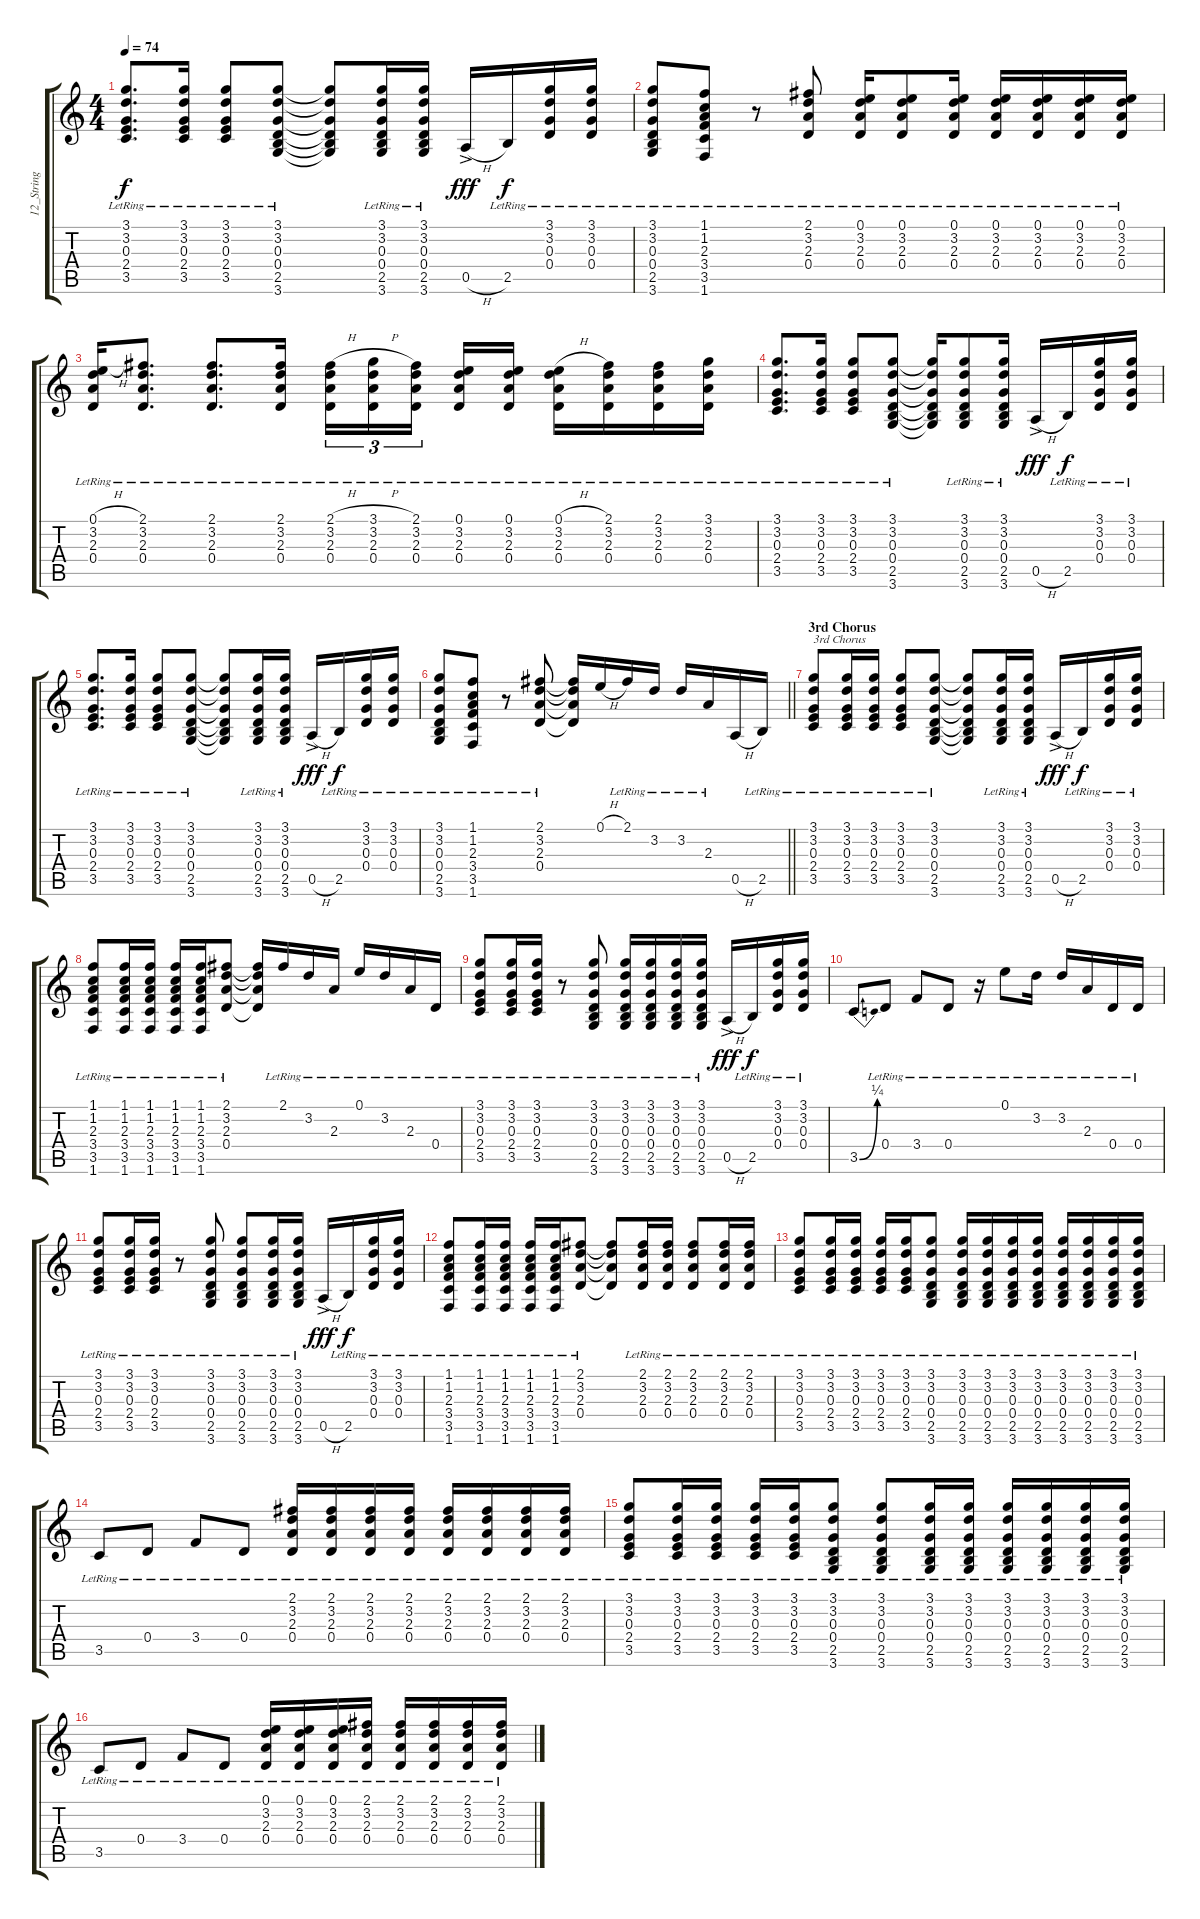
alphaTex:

\track ("12_String" "12_String") {instrument acousticguitarsteel}
\staff {score tabs}
\tuning (E4 B3 G3 D3 A2 E2) {hide}
\ts (4 4)
\tempo 74
\clef g2
\ks c
(3.1{lr} 3.2{lr} 0.3{lr} 2.4{lr} 3.5{lr}).8{d dy f} (3.1{lr} 3.2{lr} 0.3{lr} 2.4{lr} 3.5{lr}).16 (3.1{lr} 3.2{lr} 0.3{lr} 2.4{lr} 3.5{lr}).8 (3.1{lr} 3.2{lr} 0.3{lr} 0.4{lr} 2.5{lr} 3.6{lr}).8 (3.1{t} 3.2{t} 0.3{t} 0.4{t} 2.5{t} 3.6{t}).8 (3.1{lr} 3.2{lr} 0.3{lr} 0.4{lr} 2.5{lr} 3.6{lr}).16 (3.1{lr} 3.2{lr} 0.3{lr} 0.4{lr} 2.5{lr} 3.6{lr}).16 0.5{h ac}.16{dy fff} 2.5{lr}.16{dy f} (3.1{lr} 3.2{lr} 0.3{lr} 0.4{lr}).16 (3.1{lr} 3.2{lr} 0.3{lr} 0.4{lr}).16 |
(3.1{lr} 3.2{lr} 0.3{lr} 0.4{lr} 2.5{lr} 3.6{lr}).8 (1.1{lr} 1.2{lr} 2.3{lr} 3.4{lr} 3.5{lr} 1.6{lr}).8 r.8 (2.1{lr} 3.2{lr} 2.3{lr} 0.4{lr}).8 (0.1{lr} 3.2{lr} 2.3{lr} 0.4{lr}).16 (0.1{lr} 3.2{lr} 2.3{lr} 0.4{lr}).8 (0.1{lr} 3.2{lr} 2.3{lr} 0.4{lr}).16 (0.1{lr} 3.2{lr} 2.3{lr} 0.4{lr}).16 (0.1{lr} 3.2{lr} 2.3{lr} 0.4{lr}).16 (0.1{lr} 3.2{lr} 2.3{lr} 0.4{lr}).16 (0.1{lr} 3.2{lr} 2.3{lr} 0.4{lr}).16 |
(0.1{h} 3.2{lr} 2.3{lr} 0.4{lr}).16 (2.1{lr} 3.2{lr} 2.3{lr} 0.4{lr}).8{d} (2.1{lr} 3.2{lr} 2.3{lr} 0.4{lr}).8{d} (2.1{lr} 3.2{lr} 2.3{lr} 0.4{lr}).16 (2.1{h} 3.2{lr} 2.3{lr} 0.4{lr}).16{tu (3 2)} (3.1{h} 3.2{lr} 2.3{lr} 0.4{lr}).16{tu (3 2)} (2.1{lr} 3.2{lr} 2.3{lr} 0.4{lr}).16{tu (3 2) beam splitsecondary} (0.1{lr} 3.2{lr} 2.3{lr} 0.4{lr}).16 (0.1{lr} 3.2{lr} 2.3{lr} 0.4{lr}).16 (0.1{h} 3.2{lr} 2.3{lr} 0.4{lr}).16 (2.1{lr} 3.2{lr} 2.3{lr} 0.4{lr}).16 (2.1{lr} 3.2{lr} 2.3{lr} 0.4{lr}).16 (3.1{lr} 3.2{lr} 2.3{lr} 0.4{lr}).16 |
(3.1{lr} 3.2{lr} 0.3{lr} 2.4{lr} 3.5{lr}).8{d} (3.1{lr} 3.2{lr} 0.3{lr} 2.4{lr} 3.5{lr}).16 (3.1{lr} 3.2{lr} 0.3{lr} 2.4{lr} 3.5{lr}).8 (3.1{lr} 3.2{lr} 0.3{lr} 0.4{lr} 2.5{lr} 3.6{lr}).8 (3.1{t} 3.2{t} 0.3{t} 0.4{t} 2.5{t} 3.6{t}).16 (3.1{lr} 3.2{lr} 0.3{lr} 0.4{lr} 2.5{lr} 3.6{lr}).8 (3.1{lr} 3.2{lr} 0.3{lr} 0.4{lr} 2.5{lr} 3.6{lr}).16 0.5{h ac}.16{dy fff} 2.5{lr}.16{dy f} (3.1{lr} 3.2{lr} 0.3{lr} 0.4{lr}).16 (3.1{lr} 3.2{lr} 0.3{lr} 0.4{lr}).16 |
(3.1{lr} 3.2{lr} 0.3{lr} 2.4{lr} 3.5{lr}).8{d} (3.1{lr} 3.2{lr} 0.3{lr} 2.4{lr} 3.5{lr}).16 (3.1{lr} 3.2{lr} 0.3{lr} 2.4{lr} 3.5{lr}).8 (3.1{lr} 3.2{lr} 0.3{lr} 0.4{lr} 2.5{lr} 3.6{lr}).8 (3.1{t} 3.2{t} 0.3{t} 0.4{t} 2.5{t} 3.6{t}).8 (3.1{lr} 3.2{lr} 0.3{lr} 0.4{lr} 2.5{lr} 3.6{lr}).16 (3.1{lr} 3.2{lr} 0.3{lr} 0.4{lr} 2.5{lr} 3.6{lr}).16 0.5{h ac}.16{dy fff} 2.5{lr}.16{dy f} (3.1{lr} 3.2{lr} 0.3{lr} 0.4{lr}).16 (3.1{lr} 3.2{lr} 0.3{lr} 0.4{lr}).16 |
\barLineRight lightlight
(3.1{lr} 3.2{lr} 0.3{lr} 0.4{lr} 2.5{lr} 3.6{lr}).8 (1.1{lr} 1.2{lr} 2.3{lr} 3.4{lr} 3.5{lr} 1.6{lr}).8 r.8 (2.1{lr} 3.2{lr} 2.3{lr} 0.4{lr}).8 (2.1{t} 3.2{t} 2.3{t} 0.4{t}).16 0.1{h}.16 2.1{lr}.16 3.2{lr}.16 3.2{lr}.16 2.3{lr}.16 0.5{h}.16 2.5{lr}.16 |
\section ("" "3rd Chorus")
(3.1{lr} 3.2{lr} 0.3{lr} 2.4{lr} 3.5{lr}).8{txt "3rd Chorus"} (3.1{lr} 3.2{lr} 0.3{lr} 2.4{lr} 3.5{lr}).16 (3.1{lr} 3.2{lr} 0.3{lr} 2.4{lr} 3.5{lr}).16 (3.1{lr} 3.2{lr} 0.3{lr} 2.4{lr} 3.5{lr}).8 (3.1{lr} 3.2{lr} 0.3{lr} 0.4{lr} 2.5{lr} 3.6{lr}).8 (3.1{t} 3.2{t} 0.3{t} 0.4{t} 2.5{t} 3.6{t}).8 (3.1{lr} 3.2{lr} 0.3{lr} 0.4{lr} 2.5{lr} 3.6{lr}).16 (3.1{lr} 3.2{lr} 0.3{lr} 0.4{lr} 2.5{lr} 3.6{lr}).16 0.5{h ac}.16{dy fff} 2.5{lr}.16{dy f} (3.1{lr} 3.2{lr} 0.3{lr} 0.4{lr}).16 (3.1{lr} 3.2{lr} 0.3{lr} 0.4{lr}).16 |
(1.1{lr} 1.2{lr} 2.3{lr} 3.4{lr} 3.5{lr} 1.6{lr}).8 (1.1{lr} 1.2{lr} 2.3{lr} 3.4{lr} 3.5{lr} 1.6{lr}).16 (1.1{lr} 1.2{lr} 2.3{lr} 3.4{lr} 3.5{lr} 1.6{lr}).16 (1.1{lr} 1.2{lr} 2.3{lr} 3.4{lr} 3.5{lr} 1.6{lr}).16 (1.1{lr} 1.2{lr} 2.3{lr} 3.4{lr} 3.5{lr} 1.6{lr}).16 (2.1{lr} 3.2{lr} 2.3{lr} 0.4{lr}).8 (2.1{t} 3.2{t} 2.3{t} 0.4{t}).16 2.1{lr}.16 3.2{lr}.16 2.3{lr}.16 0.1{lr}.16 3.2{lr}.16 2.3{lr}.16 0.4{lr}.16 |
(3.1{lr} 3.2{lr} 0.3{lr} 2.4{lr} 3.5{lr}).8 (3.1{lr} 3.2{lr} 0.3{lr} 2.4{lr} 3.5{lr}).16 (3.1{lr} 3.2{lr} 0.3{lr} 2.4{lr} 3.5{lr}).16 r.8 (3.1{lr} 3.2{lr} 0.3{lr} 0.4{lr} 2.5{lr} 3.6{lr}).8 (3.1{lr} 3.2{lr} 0.3{lr} 0.4{lr} 2.5{lr} 3.6{lr}).16 (3.1{lr} 3.2{lr} 0.3{lr} 0.4{lr} 2.5{lr} 3.6{lr}).16 (3.1{lr} 3.2{lr} 0.3{lr} 0.4{lr} 2.5{lr} 3.6{lr}).16 (3.1{lr} 3.2{lr} 0.3{lr} 0.4{lr} 2.5{lr} 3.6{lr}).16 0.5{h ac}.16{dy fff} 2.5{lr}.16{dy f} (3.1{lr} 3.2{lr} 0.3{lr} 0.4{lr}).16 (3.1{lr} 3.2{lr} 0.3{lr} 0.4{lr}).16 |
3.5{be (bend 0 0 60 1)}.8 0.4{lr}.8 3.4{lr}.8 0.4{lr}.8 r.16 0.1{lr}.8 3.2{lr}.16 3.2{lr}.16 2.3{lr}.16 0.4{lr}.16 0.4{lr}.16 |
(3.1{lr} 3.2{lr} 0.3{lr} 2.4{lr} 3.5{lr}).8 (3.1{lr} 3.2{lr} 0.3{lr} 2.4{lr} 3.5{lr}).16 (3.1{lr} 3.2{lr} 0.3{lr} 2.4{lr} 3.5{lr}).16 r.8 (3.1{lr} 3.2{lr} 0.3{lr} 0.4{lr} 2.5{lr} 3.6{lr}).8 (3.1{lr} 3.2{lr} 0.3{lr} 0.4{lr} 2.5{lr} 3.6{lr}).8 (3.1{lr} 3.2{lr} 0.3{lr} 0.4{lr} 2.5{lr} 3.6{lr}).16 (3.1{lr} 3.2{lr} 0.3{lr} 0.4{lr} 2.5{lr} 3.6{lr}).16 0.5{h ac}.16{dy fff} 2.5{lr}.16{dy f} (3.1{lr} 3.2{lr} 0.3{lr} 0.4{lr}).16 (3.1{lr} 3.2{lr} 0.3{lr} 0.4{lr}).16 |
(1.1{lr} 1.2{lr} 2.3{lr} 3.4{lr} 3.5{lr} 1.6{lr}).8 (1.1{lr} 1.2{lr} 2.3{lr} 3.4{lr} 3.5{lr} 1.6{lr}).16 (1.1{lr} 1.2{lr} 2.3{lr} 3.4{lr} 3.5{lr} 1.6{lr}).16 (1.1{lr} 1.2{lr} 2.3{lr} 3.4{lr} 3.5{lr} 1.6{lr}).16 (1.1{lr} 1.2{lr} 2.3{lr} 3.4{lr} 3.5{lr} 1.6{lr}).16 (2.1{lr} 3.2{lr} 2.3{lr} 0.4{lr}).8 (2.1{t} 3.2{t} 2.3{t} 0.4{t}).8 (2.1{lr} 3.2{lr} 2.3{lr} 0.4{lr}).16 (2.1{lr} 3.2{lr} 2.3{lr} 0.4{lr}).16 (2.1{lr} 3.2{lr} 2.3{lr} 0.4{lr}).8 (2.1{lr} 3.2{lr} 2.3{lr} 0.4{lr}).16 (2.1{lr} 3.2{lr} 2.3{lr} 0.4{lr}).16 |
(3.1{lr} 3.2{lr} 0.3{lr} 2.4{lr} 3.5{lr}).8 (3.1{lr} 3.2{lr} 0.3{lr} 2.4{lr} 3.5{lr}).16 (3.1{lr} 3.2{lr} 0.3{lr} 2.4{lr} 3.5{lr}).16 (3.1{lr} 3.2{lr} 0.3{lr} 2.4{lr} 3.5{lr}).16 (3.1{lr} 3.2{lr} 0.3{lr} 2.4{lr} 3.5{lr}).16 (3.1{lr} 3.2{lr} 0.3{lr} 0.4{lr} 2.5{lr} 3.6{lr}).8 (3.1{lr} 3.2{lr} 0.3{lr} 0.4{lr} 2.5{lr} 3.6{lr}).16 (3.1{lr} 3.2{lr} 0.3{lr} 0.4{lr} 2.5{lr} 3.6{lr}).16 (3.1{lr} 3.2{lr} 0.3{lr} 0.4{lr} 2.5{lr} 3.6{lr}).16 (3.1{lr} 3.2{lr} 0.3{lr} 0.4{lr} 2.5{lr} 3.6{lr}).16 (3.1{lr} 3.2{lr} 0.3{lr} 0.4{lr} 2.5{lr} 3.6{lr}).16 (3.1{lr} 3.2{lr} 0.3{lr} 0.4{lr} 2.5{lr} 3.6{lr}).16 (3.1{lr} 3.2{lr} 0.3{lr} 0.4{lr} 2.5{lr} 3.6{lr}).16 (3.1{lr} 3.2{lr} 0.3{lr} 0.4{lr} 2.5{lr} 3.6{lr}).16 |
3.5{lr}.8 0.4{lr}.8 3.4{lr}.8 0.4{lr}.8 (2.1{lr} 3.2{lr} 2.3{lr} 0.4{lr}).16 (2.1{lr} 3.2{lr} 2.3{lr} 0.4{lr}).16 (2.1{lr} 3.2{lr} 2.3{lr} 0.4{lr}).16 (2.1{lr} 3.2{lr} 2.3{lr} 0.4{lr}).16 (2.1{lr} 3.2{lr} 2.3{lr} 0.4{lr}).16 (2.1{lr} 3.2{lr} 2.3{lr} 0.4{lr}).16 (2.1{lr} 3.2{lr} 2.3{lr} 0.4{lr}).16 (2.1{lr} 3.2{lr} 2.3{lr} 0.4{lr}).16 |
(3.1{lr} 3.2{lr} 0.3{lr} 2.4{lr} 3.5{lr}).8 (3.1{lr} 3.2{lr} 0.3{lr} 2.4{lr} 3.5{lr}).16 (3.1{lr} 3.2{lr} 0.3{lr} 2.4{lr} 3.5{lr}).16 (3.1{lr} 3.2{lr} 0.3{lr} 2.4{lr} 3.5{lr}).16 (3.1{lr} 3.2{lr} 0.3{lr} 2.4{lr} 3.5{lr}).16 (3.1{lr} 3.2{lr} 0.3{lr} 0.4{lr} 2.5{lr} 3.6{lr}).8 (3.1{lr} 3.2{lr} 0.3{lr} 0.4{lr} 2.5{lr} 3.6{lr}).8 (3.1{lr} 3.2{lr} 0.3{lr} 0.4{lr} 2.5{lr} 3.6{lr}).16 (3.1{lr} 3.2{lr} 0.3{lr} 0.4{lr} 2.5{lr} 3.6{lr}).16 (3.1{lr} 3.2{lr} 0.3{lr} 0.4{lr} 2.5{lr} 3.6{lr}).16 (3.1{lr} 3.2{lr} 0.3{lr} 0.4{lr} 2.5{lr} 3.6{lr}).16 (3.1{lr} 3.2{lr} 0.3{lr} 0.4{lr} 2.5{lr} 3.6{lr}).16 (3.1{lr} 3.2{lr} 0.3{lr} 0.4{lr} 2.5{lr} 3.6{lr}).16 |
3.5{lr}.8 0.4{lr}.8 3.4{lr}.8 0.4{lr}.8 (0.1{lr} 3.2{lr} 2.3{lr} 0.4{lr}).16 (0.1{lr} 3.2{lr} 2.3{lr} 0.4{lr}).16 (0.1{lr} 3.2{lr} 2.3{lr} 0.4{lr}).16 (2.1{lr} 3.2{lr} 2.3{lr} 0.4{lr}).16 (2.1{lr} 3.2{lr} 2.3{lr} 0.4{lr}).16 (2.1{lr} 3.2{lr} 2.3{lr} 0.4{lr}).16 (2.1{lr} 3.2{lr} 2.3{lr} 0.4{lr}).16 (2.1{lr} 3.2{lr} 2.3{lr} 0.4{lr}).16
